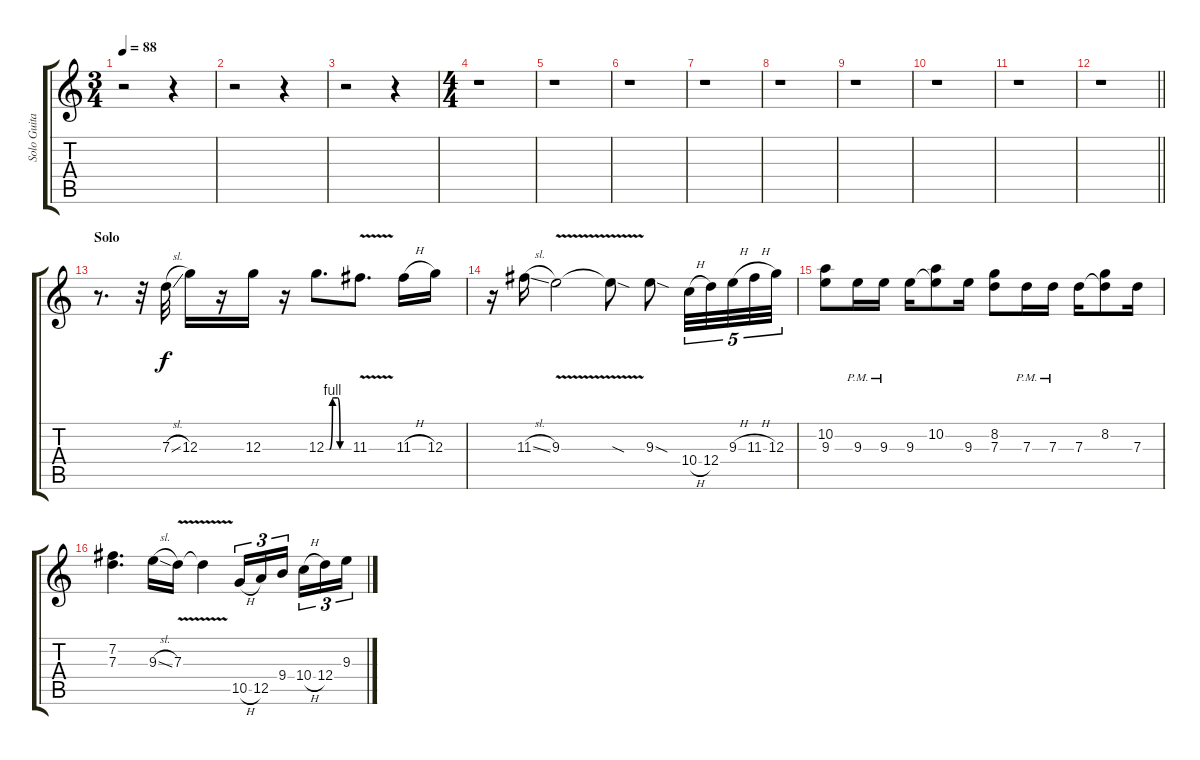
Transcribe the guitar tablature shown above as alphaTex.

\track ("Solo Guitar" "Solo Guita") {instrument overdrivenguitar}
\staff {score tabs}
\tuning (E4 B3 G3 D3 A2 E2) {hide}
\ts (3 4)
\tempo 88
\clef g2
\ks c
r.2{dy f} r.4 |
r.2 r.4 |
r.2 r.4 |
\ts (4 4)
r.1 |
r.1 |
r.1 |
r.1 |
r.1 |
r.1 |
r.1 |
r.1 |
\barLineRight lightlight
r.1 |
\section ("" "Solo")
r.8{d} r.32 7.3{sl}.32 12.3.16 r.16 12.3.16 r.16 12.3{be (custom 0 0 9 0 17 4 31 4 37 0 45 0 60 0)}.8{d} 11.3{v}.8{d} 11.3{h}.16 12.3.16 |
r.16 11.3{sl}.16 9.3{v}.2 9.3{sod t}.8 9.3{sod}.8 10.4{h}.32{tu (5 4)} 12.4.32{tu (5 4)} 9.3{h}.32{tu (5 4)} 11.3{h}.32{tu (5 4)} 12.3.32{tu (5 4)} |
(10.2 9.3).8 9.3{pm}.16 9.3{pm}.16 9.3.16 (10.2 9.3{t}).8 9.3.16 (8.2 7.3).8 7.3{pm}.16 7.3{pm}.16 7.3.16 (8.2 7.3{t}).8 7.3.16 |
(7.2 7.3).4{d} 9.3{sl}.16 7.3{v}.16 7.3{t}.4 10.5{h}.16{tu (3 2)} 12.5.16{tu (3 2)} 9.4.16{tu (3 2) beam splitsecondary} 10.4{h}.16{tu (3 2)} 12.4.16{tu (3 2)} 9.3.16{tu (3 2)}
